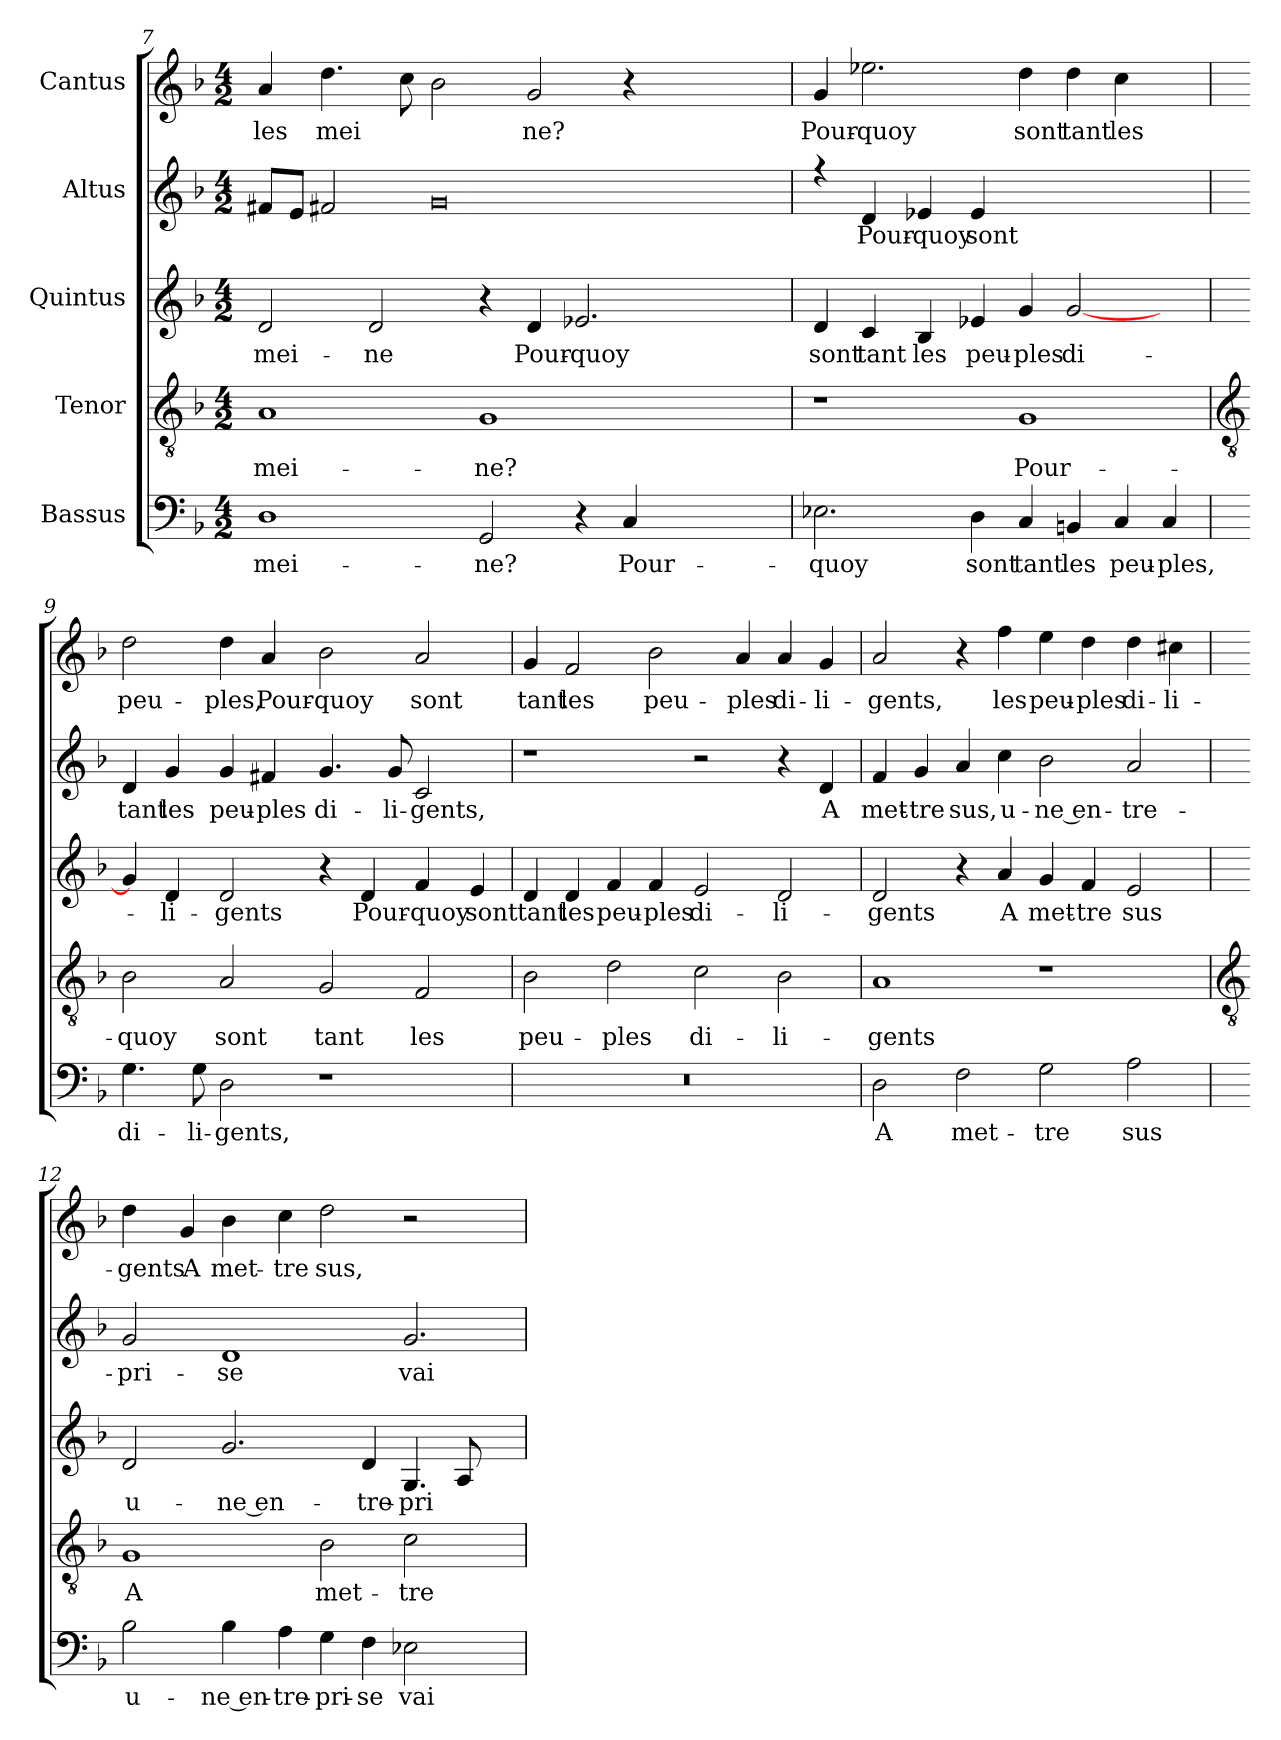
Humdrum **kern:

**kern	**text	**kern	**text	**kern	**text	**kern	**text	**kern	**text
*part5	*part5	*part4	*part4	*part3	*part3	*part2	*part2	*part1	*part1
*staff5	*staff5	*staff4	*staff4	*staff3	*staff3	*staff2	*staff2	*staff1	*staff1
*I"Bassus	*	*I"Tenor	*	*I"Quintus	*	*I"Altus	*	*I"Cantus	*
*clefF4	*	*clefGv2	*	*clefG2	*	*clefG2	*	*clefG2	*
*k[b-]	*	*k[b-]	*	*k[b-]	*	*k[b-]	*	*k[b-]	*
*F:	*	*F:	*	*F:	*	*F:	*	*F:	*
*M4/2	*	*M4/2	*	*M4/2	*	*M4/2	*	*M4/2	*
=7	=7	=7	=7	=7	=7	=7	=7	=7	=7
!	!LO:LY:b	!	!LO:LY:b	!	!LO:LY:b	!	!	!	!LO:LY:b
*	*	*	*	*	*	*^	*	*	*
1D	mei-	1A	mei-	2d	mei-	8f#XL	1ryy	.	4a	les
.	.	.	.	.	.	8eJ	.	.	.	.
!	!	!	!	!	!	!	!	!	!	!LO:LY:b
.	.	.	.	.	.	2f#X	.	.	4.dd	mei
!	!	!	!	!	!LO:LY:b	!	!	!	!	!
.	.	.	.	2d	-ne	.	.	.	.	.
.	.	.	.	.	.	.	.	.	8cc	.
.	.	.	.	.	.	0g	.	.	2b-	.
!	!LO:LY:b	!	!LO:LY:b	!	!	!	!	!LO:LY:b	!	!
2GG	-ne?	1G	-ne?	4r	.	.	[1g\yy	-ne?	.	.
!	!	!	!	!	!LO:LY:b	!	!	!	!	!LO:LY:b
.	.	.	.	4d	Pour-	.	.	.	2g	ne?
!	!	!	!	!	!LO:LY:b	!	!	!	!	!
4r	.	.	.	2.e-X	-quoy	.	.	.	.	.
!	!LO:LY:b	!	!	!	!	!	!	!	!	!
4C	Pour-	.	.	.	.	.	.	.	4r	.
2.ryy	.	2.ryy	.	.	.	.	2.ryy	.	2.ryy	.
.	.	.	.	2ryy	.	.	.	.	.	.
=8	=8	=8	=8	=8	=8	=8	=8	=8	=8	=8
!	!LO:LY:b	!	!	!	!LO:LY:b	!	!	!	!	!LO:LY:b
2.E-X	-quoy	1r	.	4d	sont	4r	2.g\yy_	.	4g	Pour-
!	!	!	!	!	!LO:LY:b	!	!	!LO:LY:b	!	!LO:LY:b
.	.	.	.	4c	tant	4d	.	Pour-	2.ee-X	-quoy
!	!	!	!	!	!LO:LY:b	!	!	!LO:LY:b	!	!
.	.	.	.	4B-	les	4e-X	.	-quoy	.	.
!	!LO:LY:b	!	!	!	!LO:LY:b	!	!	!LO:LY:b	!	!
4D	sont	.	.	4e-X	peu-	4e-	4g\yy]	sont	.	.
!	!LO:LY:b	!	!LO:LY:b	!	!LO:LY:b	!	!	!	!	!LO:LY:b
4C	tant	1G	Pour-	4g	-ples	1ryy	1ryy	.	4dd	sont
!	!LO:LY:b	!	!	!	!LO:LY:b	!	!	!	!	!LO:LY:b
4BBn	les	.	.	[2g	di-	.	.	.	4dd	tant
!	!LO:LY:b	!	!	!	!	!	!	!	!	!LO:LY:b
4C	peu-	.	.	.	.	.	.	.	4cc	les
!	!LO:LY:b	!	!	!	!	!	!	!	!	!
4C	-ples,	.	.	4ryy	.	.	.	.	4ryy	.
*	*	*	*	*	*	*v	*v	*	*	*
!!LO:LB:g=z
=9	=9	=9	=9	=9	=9	=9	=9	=9	=9
*	*	*clefGv2	*	*	*	*	*	*	*
!	!LO:LY:b	!	!LO:LY:b	!	!	!	!LO:LY:b	!	!LO:LY:b
4.G	di-	2B-	-quoy	4g]	.	4d	tant	2dd	peu-
!	!	!	!	!	!LO:LY:b	!	!LO:LY:b	!	!
.	.	.	.	4d	-li-	4g	les	.	.
!	!LO:LY:b	!	!	!	!	!	!	!	!
8G	-li-	.	.	.	.	.	.	.	.
!	!LO:LY:b	!	!LO:LY:b	!	!LO:LY:b	!	!LO:LY:b	!	!LO:LY:b
2D	-gents,	2A	sont	2d	-gents	4g	peu-	4dd	-ples,
!	!	!	!	!	!	!	!LO:LY:b	!	!LO:LY:b
.	.	.	.	.	.	4f#X	-ples	4a	Pour-
!	!	!	!LO:LY:b	!	!	!	!LO:LY:b	!	!LO:LY:b
1r	.	2G	tant	4r	.	4.g	di-	2b-	-quoy
!	!	!	!	!	!LO:LY:b	!	!	!	!
.	.	.	.	4d	Pour-	.	.	.	.
!	!	!	!	!	!	!	!LO:LY:b	!	!
.	.	.	.	.	.	8g	-li-	.	.
!	!	!	!LO:LY:b	!	!LO:LY:b	!	!LO:LY:b	!	!LO:LY:b
.	.	2F	les	4f	-quoy	2c	-gents,	2a	sont
!	!	!	!	!	!LO:LY:b	!	!	!	!
.	.	.	.	4e	sont	.	.	.	.
=10	=10	=10	=10	=10	=10	=10	=10	=10	=10
!	!	!	!LO:LY:b	!	!LO:LY:b	!	!	!	!LO:LY:b
0r	.	2B-	peu-	4d	tant	1r	.	4g	tant
!	!	!	!	!	!LO:LY:b	!	!	!	!LO:LY:b
.	.	.	.	4d	les	.	.	2f	les
!	!	!	!LO:LY:b	!	!LO:LY:b	!	!	!	!
.	.	2d	-ples	4f	peu-	.	.	.	.
!	!	!	!	!	!LO:LY:b	!	!	!	!LO:LY:b
.	.	.	.	4f	-ples	.	.	2b-	peu-
!	!	!	!LO:LY:b	!	!LO:LY:b	!	!	!	!
.	.	2c	di-	2e	di-	2r	.	.	.
!	!	!	!	!	!	!	!	!	!LO:LY:b
.	.	.	.	.	.	.	.	4a	-ples
!	!	!	!LO:LY:b	!	!LO:LY:b	!	!	!	!LO:LY:b
.	.	2B-	-li-	2d	-li-	4r	.	4a	di-
!	!	!	!	!	!	!	!LO:LY:b	!	!LO:LY:b
.	.	.	.	.	.	4d	A	4g	-li-
=11	=11	=11	=11	=11	=11	=11	=11	=11	=11
!	!LO:LY:b	!	!LO:LY:b	!	!LO:LY:b	!	!LO:LY:b	!	!LO:LY:b
2D	A	1A	-gents	2d	-gents	4f	met-	2a	-gents,
!	!	!	!	!	!	!	!LO:LY:b	!	!
.	.	.	.	.	.	4g	-tre	.	.
!	!LO:LY:b	!	!	!	!	!	!LO:LY:b	!	!
2F	met-	.	.	4r	.	4a	sus,	4r	.
!	!	!	!	!	!LO:LY:b	!	!LO:LY:b	!	!LO:LY:b
.	.	.	.	4a	A	4cc	u-	4ff	les
!	!LO:LY:b	!	!	!	!LO:LY:b	!	!LO:LY:b	!	!LO:LY:b
2G	-tre	1r	.	4g	met-	2b-	-ne en-	4ee	peu-
!	!	!	!	!	!LO:LY:b	!	!	!	!LO:LY:b
.	.	.	.	4f	-tre	.	.	4dd	-ples
!	!LO:LY:b	!	!	!	!LO:LY:b	!	!LO:LY:b	!	!LO:LY:b
2A	sus	.	.	2e	sus	2a	-tre-	4dd	di-
!	!	!	!	!	!	!	!	!	!LO:LY:b
.	.	.	.	.	.	.	.	4cc#X	-li-
!!LO:LB:g=z
=12	=12	=12	=12	=12	=12	=12	=12	=12	=12
*	*	*clefGv2	*	*	*	*	*	*	*
!	!LO:LY:b	!	!LO:LY:b	!	!LO:LY:b	!	!LO:LY:b	!	!LO:LY:b
2B-	u-	1G	A	2d	u-	2g	-pri-	4dd	-gents
!	!	!	!	!	!	!	!	!	!LO:LY:b
.	.	.	.	.	.	.	.	4g	A
!	!LO:LY:b	!	!	!	!LO:LY:b	!	!LO:LY:b	!	!LO:LY:b
4B-	-ne en-	.	.	2.g	-ne en-	1d	-se	4b-	met-
!	!LO:LY:b	!	!	!	!	!	!	!	!LO:LY:b
4A	-tre-	.	.	.	.	.	.	4cc	-tre
!	!LO:LY:b	!	!LO:LY:b	!	!	!	!	!	!LO:LY:b
4G	-pri-	2B-	met-	.	.	.	.	2dd	sus,
!	!LO:LY:b	!	!	!	!LO:LY:b	!	!	!	!
4F	-se	.	.	4d	-tre-	.	.	.	.
!	!LO:LY:b	!	!LO:LY:b	!	!LO:LY:b	!	!LO:LY:b	!	!
2E-X	vai-	2c	-tre	4.G	-pri	2.g	vai-	2r	.
.	.	.	.	8A	.	.	.	.	.
4ryy	.	4ryy	.	4ryy	.	.	.	4ryy	.
=	=	=	=	=	=	=	=	=	=
*-	*-	*-	*-	*-	*-	*-	*-	*-	*-
